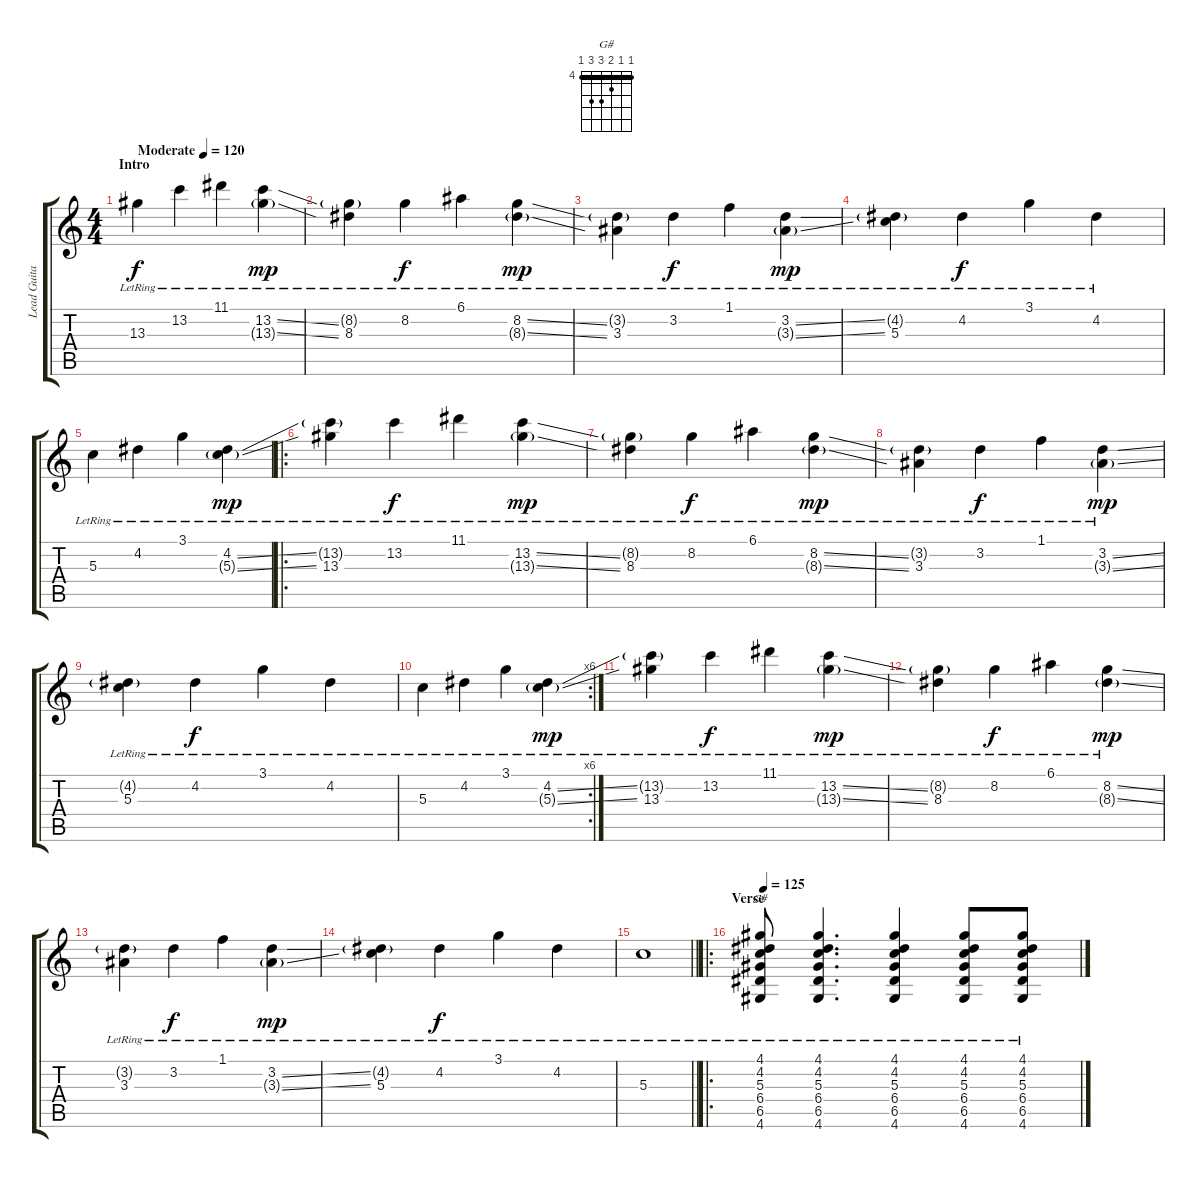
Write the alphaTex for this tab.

\track ("Lead Guitar" "Lead Guita") {instrument electricguitarclean}
\staff {score tabs}
\tuning (E4 B3 G3 D3 A2 E2) {hide}
\chord ("G#" 4 4 5 6 6 4) {firstfret 4 barre 4}
\ts (4 4)
\section ("" "Intro")
\tempo (120 "Moderate")
\clef g2
\ks c
13.3{lr}.4{dy f instrument electricguitarclean} 13.2{lr}.4 11.1{lr}.4 (13.2{ss lr} 13.3{ss g lr}).4{dy mp} |
(8.2{g lr} 8.3{lr}).4 8.2{lr}.4{dy f} 6.1{lr}.4 (8.2{ss lr} 8.3{ss g lr}).4{dy mp} |
(3.2{g lr} 3.3{lr}).4 3.2{lr}.4{dy f} 1.1{lr}.4 (3.2{ss lr} 3.3{ss g lr}).4{dy mp} |
(4.2{g lr} 5.3{lr}).4 4.2{lr}.4{dy f} 3.1{lr}.4 4.2{lr}.4 |
5.3{lr}.4 4.2{lr}.4 3.1{lr}.4 (4.2{ss lr} 5.3{ss g lr}).4{dy mp} |
\ro
(13.2{g lr} 13.3{lr}).4 13.2{lr}.4{dy f} 11.1{lr}.4 (13.2{ss lr} 13.3{ss g lr}).4{dy mp} |
(8.2{g lr} 8.3{lr}).4 8.2{lr}.4{dy f} 6.1{lr}.4 (8.2{ss lr} 8.3{ss g lr}).4{dy mp} |
(3.2{g lr} 3.3{lr}).4 3.2{lr}.4{dy f} 1.1{lr}.4 (3.2{ss lr} 3.3{ss g lr}).4{dy mp} |
(4.2{g lr} 5.3{lr}).4 4.2{lr}.4{dy f} 3.1{lr}.4 4.2{lr}.4 |
\rc 6
5.3{lr}.4 4.2{lr}.4 3.1{lr}.4 (4.2{ss lr} 5.3{ss g lr}).4{dy mp} |
(13.2{g lr} 13.3{lr}).4 13.2{lr}.4{dy f} 11.1{lr}.4 (13.2{ss lr} 13.3{ss g lr}).4{dy mp} |
(8.2{g lr} 8.3{lr}).4 8.2{lr}.4{dy f} 6.1{lr}.4 (8.2{ss lr} 8.3{ss g lr}).4{dy mp} |
(3.2{g lr} 3.3{lr}).4 3.2{lr}.4{dy f} 1.1{lr}.4 (3.2{ss lr} 3.3{ss g lr}).4{dy mp} |
(4.2{g lr} 5.3{lr}).4 4.2{lr}.4{dy f} 3.1{lr}.4 4.2{lr}.4 |
\barLineRight lightlight
5.3{lr}.1 |
\ro
\section ("" "Verse")
\tempo 125
(4.1{lr} 4.2{lr} 5.3{lr} 6.4{lr} 6.5{lr} 4.6{lr}).8{ch "G#"} (4.1{lr} 4.2{lr} 5.3{lr} 6.4{lr} 6.5{lr} 4.6{lr}).4{d} (4.1{lr} 4.2{lr} 5.3{lr} 6.4{lr} 6.5{lr} 4.6{lr}).4 (4.1{lr} 4.2{lr} 5.3{lr} 6.4{lr} 6.5{lr} 4.6{lr}).8 (4.1{lr} 4.2{lr} 5.3{lr} 6.4{lr} 6.5{lr} 4.6{lr}).8
